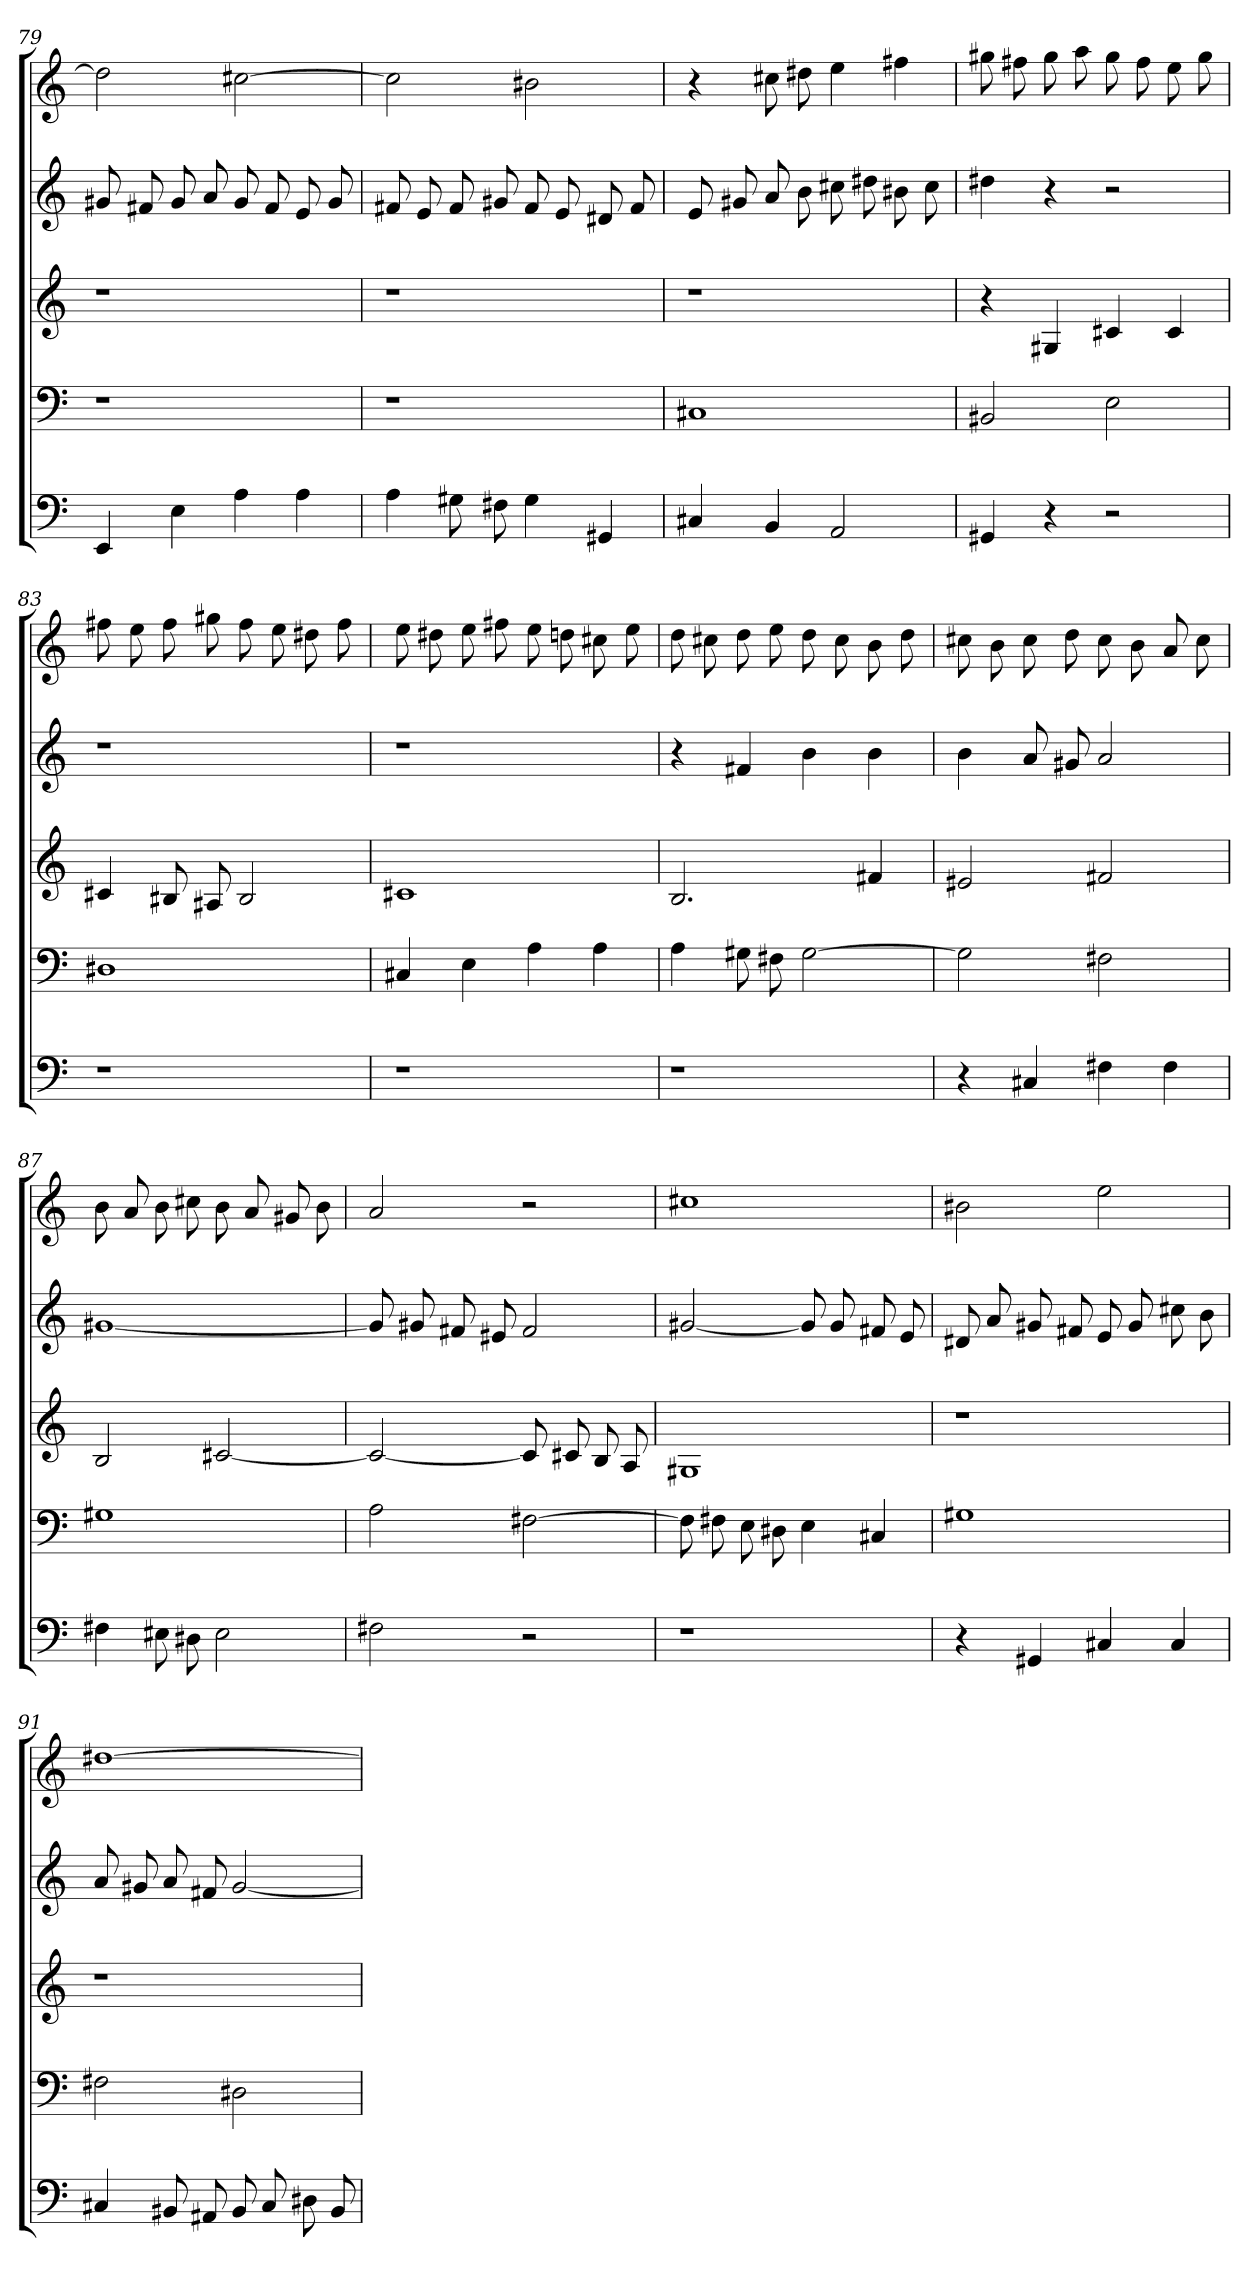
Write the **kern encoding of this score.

**kern	**kern	**kern	**kern	**kern
*part5	*part4	*part3	*part2	*part1
*staff5	*staff4	*staff3	*staff2	*staff1
=79	=79	=79	=79	=79
4EE	1r	1r	8g#X	2dd#]
.	.	.	8f#X	.
4E	.	.	8g#	.
.	.	.	8a	.
4A	.	.	8g#	[2cc#X
.	.	.	8f#	.
4A	.	.	8e	.
.	.	.	8g#	.
=80	=80	=80	=80	=80
4A	1r	1r	8f#X	2cc#]
.	.	.	8e	.
8G#X	.	.	8f#	.
8F#X	.	.	8g#X	.
4G#	.	.	8f#	2b#X
.	.	.	8e	.
4GG#X	.	.	8d#X	.
.	.	.	8f#	.
=81	=81	=81	=81	=81
4C#X	1C#X	1r	8e	4r
.	.	.	8g#X	.
4BB	.	.	8a	8cc#X
.	.	.	8b	8dd#X
2AA	.	.	8cc#X	4ee
.	.	.	8dd#X	.
.	.	.	8b#X	4ff#X
.	.	.	8cc#	.
=82	=82	=82	=82	=82
4GG#X	2BB#X	4r	4dd#X	8gg#X
.	.	.	.	8ff#X
4r	.	4G#X	4r	8gg#
.	.	.	.	8aa
2r	2E	4c#X	2r	8gg#
.	.	.	.	8ff#
.	.	4c#	.	8ee
.	.	.	.	8gg#
=83	=83	=83	=83	=83
1r	1D#X	4c#X	1r	8ff#X
.	.	.	.	8ee
.	.	8B#X	.	8ff#
.	.	8A#X	.	8gg#X
.	.	2B#	.	8ff#
.	.	.	.	8ee
.	.	.	.	8dd#X
.	.	.	.	8ff#
=84	=84	=84	=84	=84
1r	4C#X	1c#X	1r	8ee
.	.	.	.	8dd#X
.	4E	.	.	8ee
.	.	.	.	8ff#X
.	4A	.	.	8ee
.	.	.	.	8ddn
.	4A	.	.	8cc#X
.	.	.	.	8ee
=85	=85	=85	=85	=85
1r	4A	2.B	4r	8dd
.	.	.	.	8cc#X
.	8G#X	.	4f#X	8dd
.	8F#X	.	.	8ee
.	[2G#	.	4b	8dd
.	.	.	.	8cc#
.	.	4f#X	4b	8b
.	.	.	.	8dd
=86	=86	=86	=86	=86
4r	2G#]	2e#X	4b	8cc#X
.	.	.	.	8b
4C#X	.	.	8a	8cc#
.	.	.	8g#X	8dd
4F#X	2F#X	2f#X	2a	8cc#
.	.	.	.	8b
4F#	.	.	.	8a
.	.	.	.	8cc#
=87	=87	=87	=87	=87
4F#X	1G#X	2B	[1g#X	8b
.	.	.	.	8a
8E#X	.	.	.	8b
8D#X	.	.	.	8cc#X
2E#	.	[2c#X	.	8b
.	.	.	.	8a
.	.	.	.	8g#X
.	.	.	.	8b
=88	=88	=88	=88	=88
2F#X	2A	2c#_	8g#]	2a
.	.	.	8g#X	.
.	.	.	8f#X	.
.	.	.	8e#X	.
2r	[2F#X	8c#]	2f#	2r
.	.	8c#X	.	.
.	.	8B	.	.
.	.	8A	.	.
=89	=89	=89	=89	=89
1r	8F#]	1G#X	[2g#X	1cc#X
.	8F#X	.	.	.
.	8E	.	.	.
.	8D#X	.	.	.
.	4E	.	8g#]	.
.	.	.	8g#	.
.	4C#X	.	8f#X	.
.	.	.	8e	.
=90	=90	=90	=90	=90
4r	1G#X	1r	8d#X	2b#X
.	.	.	8a	.
4GG#X	.	.	8g#X	.
.	.	.	8f#X	.
4C#X	.	.	8e	2ee
.	.	.	8g#	.
4C#	.	.	8cc#X	.
.	.	.	8b	.
=91	=91	=91	=91	=91
4C#X	2F#X	1r	8a	[1dd#X
.	.	.	8g#X	.
8BB#X	.	.	8a	.
8AA#X	.	.	8f#X	.
8BB#	2D#X	.	[2g#	.
8C#	.	.	.	.
8D#X	.	.	.	.
8BB#	.	.	.	.
=	=	=	=	=
*-	*-	*-	*-	*-
